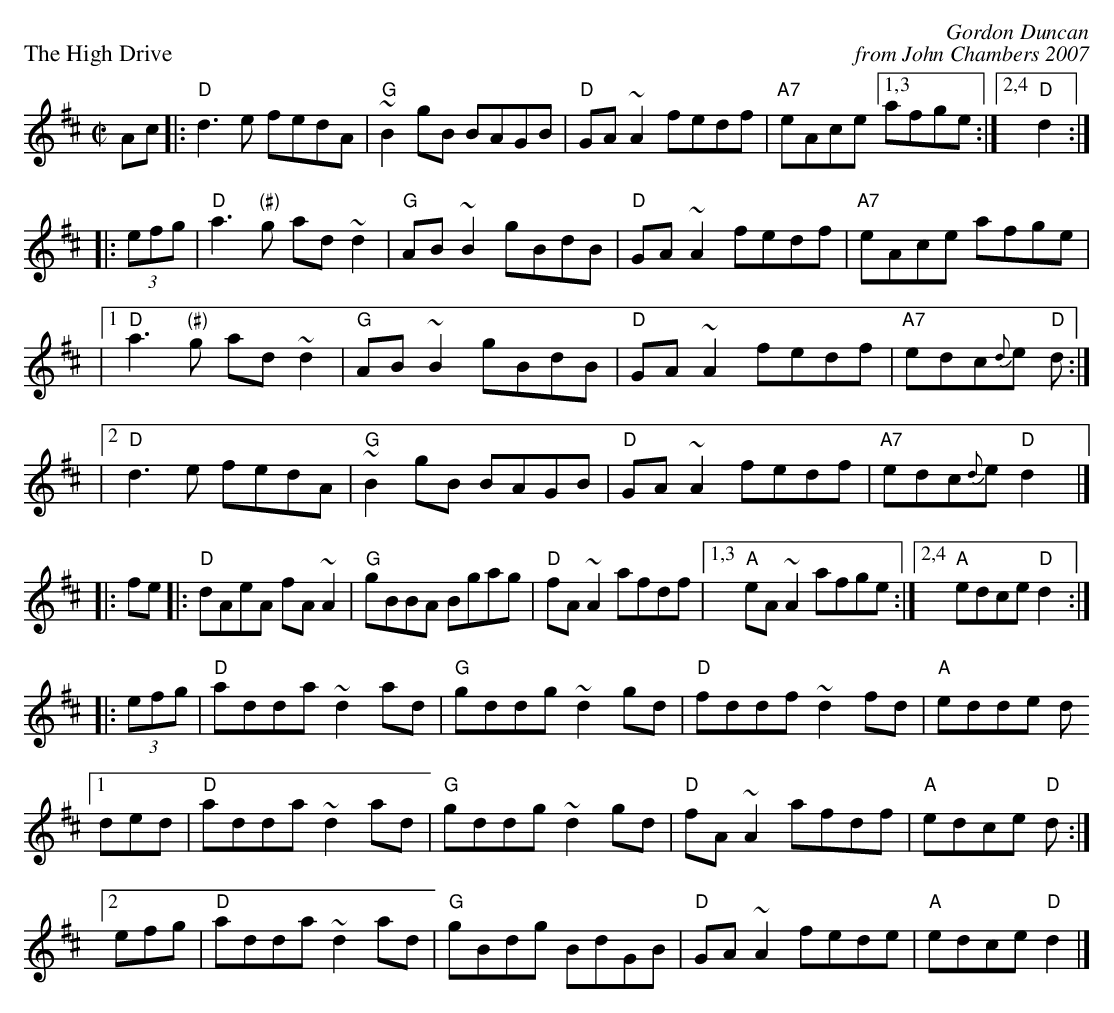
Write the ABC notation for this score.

X:1
P: The High Drive
C: Gordon Duncan
C: from John Chambers 2007
M: C|
L: 1/8
K: D
Ac |: "D"d3e fedA | "G"~B2gB BAGB | "D"GA~A2 fedf |"A7"eAce [1,3 afge :|[2,4 "D"d2 :|
|: (3efg |"D"a3"(#)"g ad~d2 | "G"AB~B2 gBdB | "D"GA~A2 fedf | "A7"eAce afge |
|[1 "D"a3"(#)"g ad~d2 | "G"AB~B2 gBdB | "D"GA~A2 fedf | "A7"edc{d}e "D"d :|
|[2 "D"d3e fedA | "G"~B2gB BAGB | "D"GA~A2 fedf | "A7"edc{d}e "D"d2y2 |]
|: fe |: "D"dAeA fA~A2 | "G"gBBA Bgag | "D"fA~A2 afdf |1,3 "A"eA~A2 afge :|2,4 "A"edce "D"d2 :|
|: (3efg | "D"adda ~d2ad | "G"gddg ~d2gd | "D"fddf ~d2fd | "A"edde d
   [1 ded | "D"adda ~d2ad | "G"gddg ~d2gd | "D"fA~A2 afdf | "A"edce "D"d :|
   [2 efg | "D"adda ~d2ad | "G"gBdg BdGB | "D"GA~A2 fede | "A"edce "D"d2 |]
